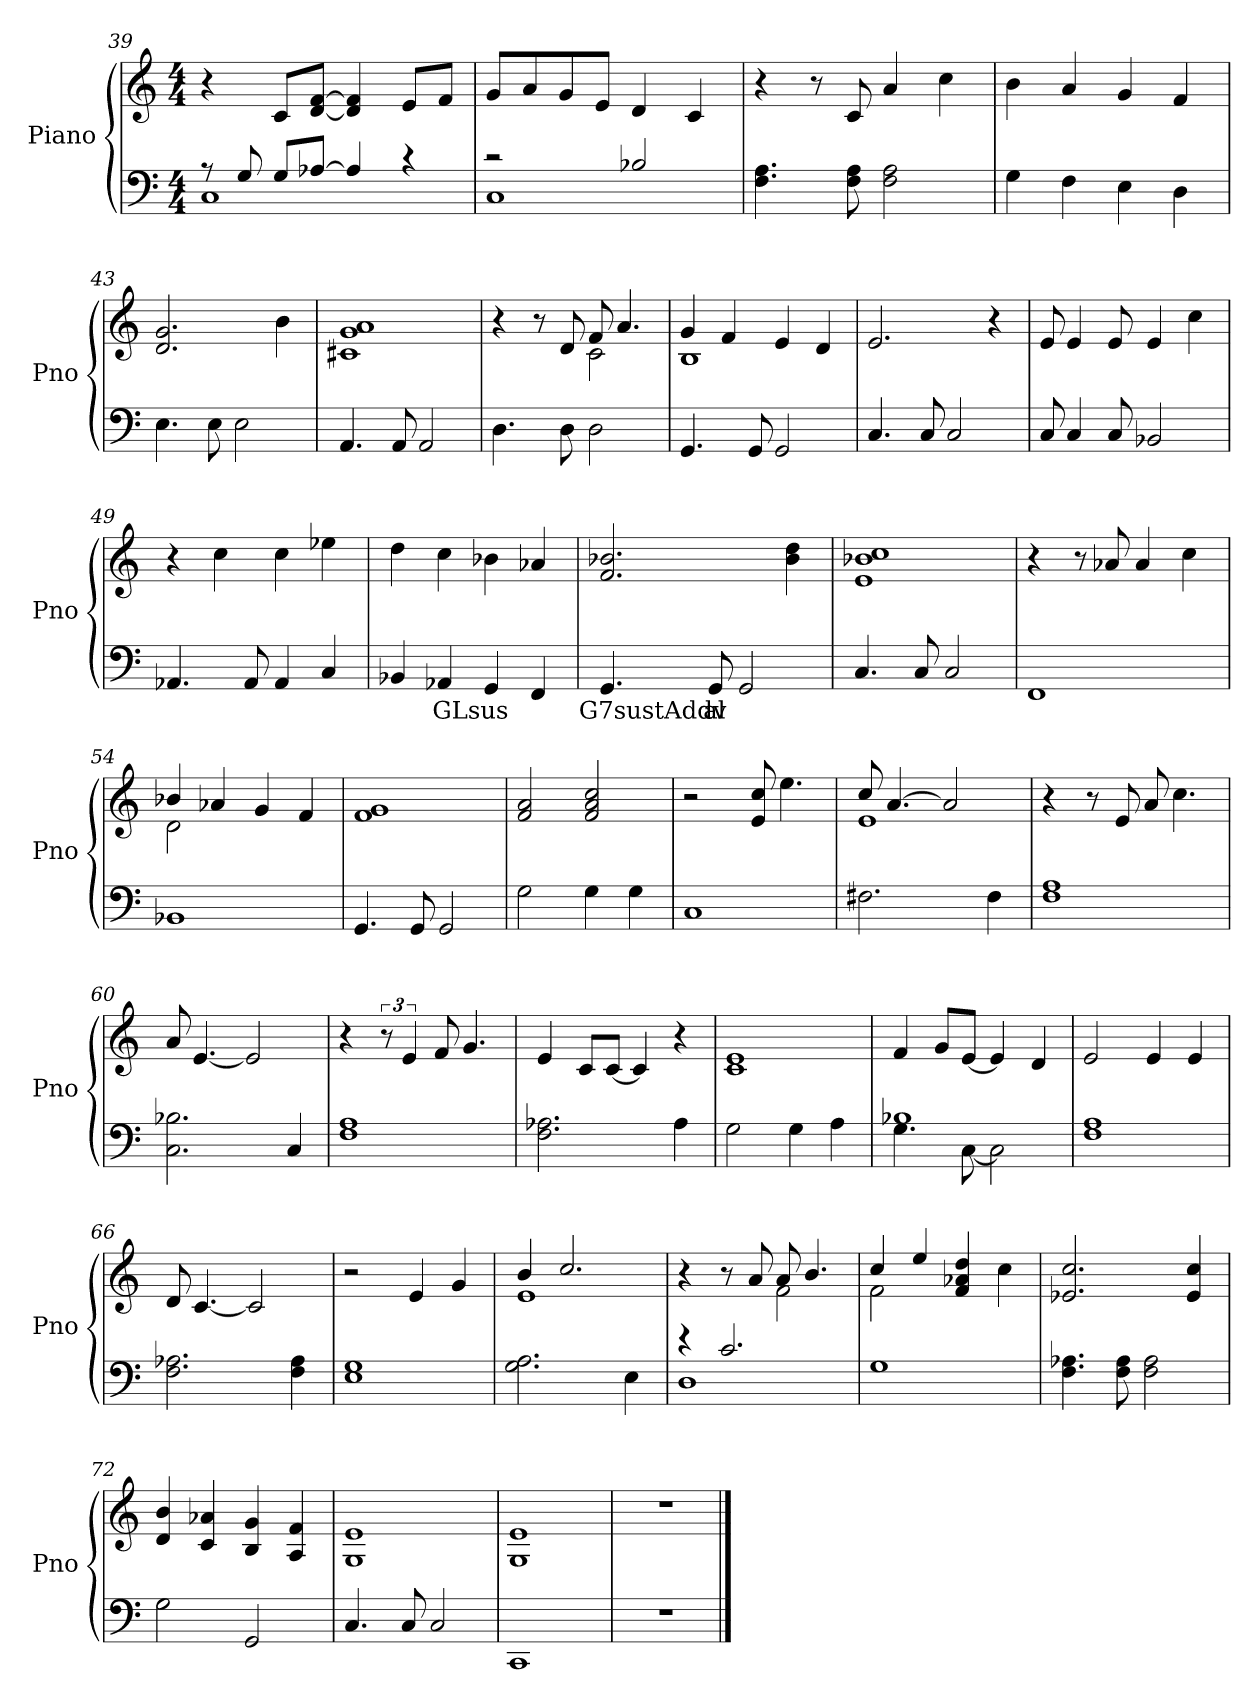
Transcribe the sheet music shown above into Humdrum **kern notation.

**kern	**text	**kern
*part2	*part2	*part1
*staff2	*staff2	*staff1
*I"Piano	*	*I"Piano
*I'Pno	*	*I'Pno
*clefF4	*	*clefG2
*k[]	*	*k[]
*C:	*	*C:
*M4/4	*	*M4/4
=39	=39	=39
*^	*	*
8r	1C	.	4r
8G/	.	.	.
8G/L	.	.	8c/L
[8A-X/J	.	.	[8d/ [8f/J
4A-/]	.	.	4d/] 4f/]
4r	.	.	8e/L
.	.	.	8f/J
=40	=40	=40	=40
2r	1C	.	8g/L
.	.	.	8a/
.	.	.	8g/
.	.	.	8e/J
2B-X/	.	.	4d/
.	.	.	4c/
*v	*v	*	*
!!LO:PB:g=z
=41	=41	=41
4.F\ 4.A\	.	4r
.	.	8r
8F\ 8A\	.	8c/
2F\ 2A\	.	4a/
.	.	4cc\
=42	=42	=42
4G\	.	4b\
4F\	.	4a/
4E\	.	4g/
4D\	.	4f/
=43	=43	=43
4.E\	.	2.d/ 2.g/
8E\	.	.
2E\	.	.
.	.	4b\
=44	=44	=44
4.AA/	.	1c#X 1g 1a
8AA/	.	.
2AA/	.	.
!!LO:LB:g=z
=45	=45	=45
*	*	*^
4.D\	.	4r	2ryy
.	.	8r	.
8D\	.	8d/	.
2D\	.	8f/	2c\
.	.	4.a/	.
=46	=46	=46	=46
4.GG/	.	4g/	1B
.	.	4f/	.
8GG/	.	.	.
2GG/	.	4e/	.
.	.	4d/	.
*	*	*v	*v
=47	=47	=47
4.C/	.	2.e/
8C/	.	.
2C/	.	.
.	.	4r
=48	=48	=48
8C/	.	8e/
4C/	.	4e/
8C/	.	8e/
2BB-X/	.	4e/
.	.	4cc\
!!LO:LB:g=z
=49	=49	=49
4.AA-X/	.	4r
.	.	4cc\
8AA-/	.	.
4AA-/	.	4cc\
4C/	.	4ee-X\
=50	=50	=50
4BB-X/	.	4dd\
4AA-X/	GLsus	4cc\
4GG/	.	4b-X\
4FF/	.	4a-X/
=51	=51	=51
4.GG/	G7sustAddv	2.f/ 2.b-X/
8GG/	al	.
2GG/	.	.
.	.	4b-\ 4dd\
=52	=52	=52
4.C/	.	1e 1b-X 1cc
8C/	.	.
2C/	.	.
!!LO:LB:g=z
=53	=53	=53
1FF	.	4r
.	.	8r
.	.	8a-X/
.	.	4a-/
.	.	4cc\
=54	=54	=54
*	*	*^
1BB-X	.	4b-X/	2d\
.	.	4a-X/	.
.	.	4g/	2ryy
.	.	4f/	.
*	*	*v	*v
=55	=55	=55
4.GG/	.	1f 1g
8GG/	.	.
2GG/	.	.
=56	=56	=56
2G\	.	2f/ 2a/
4G\	.	2f/ 2a/ 2cc/
4G\	.	.
!!LO:LB:g=z
=57	=57	=57
1C	.	2r
.	.	8e/ 8cc/
.	.	4.ee\
=58	=58	=58
*	*	*^
2.F#X\	.	8cc/	1e
.	.	[4.a/	.
.	.	2a/]	.
4F#\	.	.	.
*	*	*v	*v
=59	=59	=59
1F 1A	.	4r
.	.	8r
.	.	8e/
.	.	8a/
.	.	4.cc\
=60	=60	=60
2.C\ 2.B-X\	.	8a/
.	.	[4.e/
.	.	2e/]
4C/	.	.
!!LO:PB:g=z
=61	=61	=61
1F 1A	.	4r
.	.	12r
.	.	6e/
.	.	8f/
.	.	4.g/
=62	=62	=62
2.F\ 2.A-X\	.	4e/
.	.	8c/L
.	.	[8c/J
.	.	4c/]
4A-\	.	4r
=63	=63	=63
2G\	.	1c 1e
4G\	.	.
4A\	.	.
=64	=64	=64
*^	*	*
1B-X	4.G\	.	4f/
.	.	.	8g/L
.	[8C\	.	[8e/J
.	2C\]	.	4e/]
.	.	.	4d/
*v	*v	*	*
!!LO:LB:g=z
=65	=65	=65
1F 1A	.	2e/
.	.	4e/
.	.	4e/
=66	=66	=66
2.F\ 2.A-X\	.	8d/
.	.	[4.c/
.	.	2c/]
4F\ 4A-\	.	.
=67	=67	=67
1E 1G	.	2r
.	.	4e/
.	.	4g/
=68	=68	=68
*	*	*^
2.G\ 2.A\	.	4b/	1e
.	.	2.cc/	.
4E\	.	.	.
!!LO:LB:g=z	!!
=69	=69	=69	=69
*^	*	*	*
4r	1D	.	4r	2ryy
2.c/	.	.	8r	.
.	.	.	8a/	.
.	.	.	8a/	2f\
.	.	.	4.b/	.
*v	*v	*	*	*
=70	=70	=70	=70
1G	.	4cc/	2f\
.	.	4ee/	.
.	.	4f/ 4a-X/ 4dd/	2ryy
.	.	4cc\	.
*	*	*v	*v
=71	=71	=71
4.F\ 4.A-X\	.	2.e-X/ 2.cc/
8F\ 8A-\	.	.
2F\ 2A-\	.	.
.	.	4e-/ 4cc/
=72	=72	=72
2G\	.	4d/ 4b/
.	.	4c/ 4a-X/
2GG/	.	4B/ 4g/
.	.	4A/ 4f/
=73	=73	=73
4.C/	.	1G 1e
8C/	.	.
2C/	.	.
=74	=74	=74
1CC	.	1G 1e
=75	=75	=75
1r	.	1r
==	==	==
*-	*-	*-
